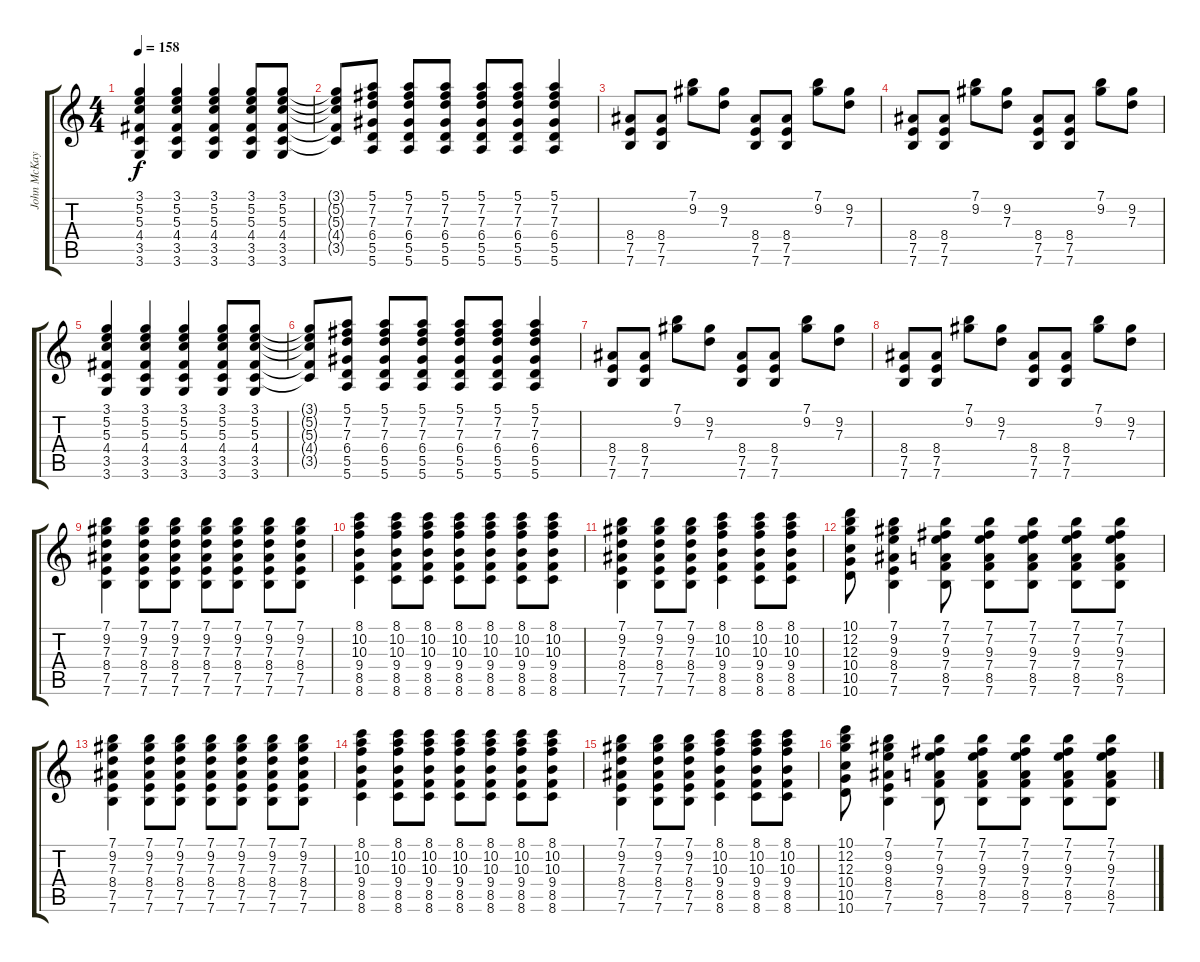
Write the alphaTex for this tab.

\track ("John McKay" "John McKay") {instrument overdrivenguitar}
\staff {score tabs}
\tuning (E4 B3 G3 D3 A2 E2) {hide}
\ts (4 4)
\tempo 158
\clef g2
\ks c
(3.1 5.2 5.3 4.4 3.5 3.6).4{dy f} (3.1 5.2 5.3 4.4 3.5 3.6).4 (3.1 5.2 5.3 4.4 3.5 3.6).4 (3.1 5.2 5.3 4.4 3.5 3.6).8 (3.1 5.2 5.3 4.4 3.5 3.6).8 |
(3.1{t} 5.2{t} 5.3{t} 4.4{t} 3.5{t}).8 (5.1 7.2 7.3 6.4 5.5 5.6).8 (5.1 7.2 7.3 6.4 5.5 5.6).8 (5.1 7.2 7.3 6.4 5.5 5.6).8 (5.1 7.2 7.3 6.4 5.5 5.6).8 (5.1 7.2 7.3 6.4 5.5 5.6).8 (5.1 7.2 7.3 6.4 5.5 5.6).4 |
(8.4 7.5 7.6).8 (8.4 7.5 7.6).8 (7.1 9.2).8 (9.2 7.3).8 (8.4 7.5 7.6).8 (8.4 7.5 7.6).8 (7.1 9.2).8 (9.2 7.3).8 |
(8.4 7.5 7.6).8 (8.4 7.5 7.6).8 (7.1 9.2).8 (9.2 7.3).8 (8.4 7.5 7.6).8 (8.4 7.5 7.6).8 (7.1 9.2).8 (9.2 7.3).8 |
(3.1 5.2 5.3 4.4 3.5 3.6).4 (3.1 5.2 5.3 4.4 3.5 3.6).4 (3.1 5.2 5.3 4.4 3.5 3.6).4 (3.1 5.2 5.3 4.4 3.5 3.6).8 (3.1 5.2 5.3 4.4 3.5 3.6).8 |
(3.1{t} 5.2{t} 5.3{t} 4.4{t} 3.5{t}).8 (5.1 7.2 7.3 6.4 5.5 5.6).8 (5.1 7.2 7.3 6.4 5.5 5.6).8 (5.1 7.2 7.3 6.4 5.5 5.6).8 (5.1 7.2 7.3 6.4 5.5 5.6).8 (5.1 7.2 7.3 6.4 5.5 5.6).8 (5.1 7.2 7.3 6.4 5.5 5.6).4 |
(8.4 7.5 7.6).8 (8.4 7.5 7.6).8 (7.1 9.2).8 (9.2 7.3).8 (8.4 7.5 7.6).8 (8.4 7.5 7.6).8 (7.1 9.2).8 (9.2 7.3).8 |
(8.4 7.5 7.6).8 (8.4 7.5 7.6).8 (7.1 9.2).8 (9.2 7.3).8 (8.4 7.5 7.6).8 (8.4 7.5 7.6).8 (7.1 9.2).8 (9.2 7.3).8 |
(7.1 9.2 7.3 8.4 7.5 7.6).4 (7.1 9.2 7.3 8.4 7.5 7.6).8 (7.1 9.2 7.3 8.4 7.5 7.6).8 (7.1 9.2 7.3 8.4 7.5 7.6).8 (7.1 9.2 7.3 8.4 7.5 7.6).8 (7.1 9.2 7.3 8.4 7.5 7.6).8 (7.1 9.2 7.3 8.4 7.5 7.6).8 |
(8.1 10.2 10.3 9.4 8.5 8.6).4 (8.1 10.2 10.3 9.4 8.5 8.6).8 (8.1 10.2 10.3 9.4 8.5 8.6).8 (8.1 10.2 10.3 9.4 8.5 8.6).8 (8.1 10.2 10.3 9.4 8.5 8.6).8 (8.1 10.2 10.3 9.4 8.5 8.6).8 (8.1 10.2 10.3 9.4 8.5 8.6).8 |
(7.1 9.2 7.3 8.4 7.5 7.6).4 (7.1 9.2 7.3 8.4 7.5 7.6).8 (7.1 9.2 7.3 8.4 7.5 7.6).8 (8.1 10.2 10.3 9.4 8.5 8.6).4 (8.1 10.2 10.3 9.4 8.5 8.6).8 (8.1 10.2 10.3 9.4 8.5 8.6).8 |
(10.1 12.2 12.3 10.4 10.5 10.6).8 (7.1 9.2 9.3 8.4 7.5 7.6).4 (7.1 7.2 9.3 7.4 8.5 7.6).8 (7.1 7.2 9.3 7.4 8.5 7.6).8 (7.1 7.2 9.3 7.4 8.5 7.6).8 (7.1 7.2 9.3 7.4 8.5 7.6).8 (7.1 7.2 9.3 7.4 8.5 7.6).8 |
(7.1 9.2 7.3 8.4 7.5 7.6).4 (7.1 9.2 7.3 8.4 7.5 7.6).8 (7.1 9.2 7.3 8.4 7.5 7.6).8 (7.1 9.2 7.3 8.4 7.5 7.6).8 (7.1 9.2 7.3 8.4 7.5 7.6).8 (7.1 9.2 7.3 8.4 7.5 7.6).8 (7.1 9.2 7.3 8.4 7.5 7.6).8 |
(8.1 10.2 10.3 9.4 8.5 8.6).4 (8.1 10.2 10.3 9.4 8.5 8.6).8 (8.1 10.2 10.3 9.4 8.5 8.6).8 (8.1 10.2 10.3 9.4 8.5 8.6).8 (8.1 10.2 10.3 9.4 8.5 8.6).8 (8.1 10.2 10.3 9.4 8.5 8.6).8 (8.1 10.2 10.3 9.4 8.5 8.6).8 |
(7.1 9.2 7.3 8.4 7.5 7.6).4 (7.1 9.2 7.3 8.4 7.5 7.6).8 (7.1 9.2 7.3 8.4 7.5 7.6).8 (8.1 10.2 10.3 9.4 8.5 8.6).4 (8.1 10.2 10.3 9.4 8.5 8.6).8 (8.1 10.2 10.3 9.4 8.5 8.6).8 |
(10.1 12.2 12.3 10.4 10.5 10.6).8 (7.1 9.2 9.3 8.4 7.5 7.6).4 (7.1 7.2 9.3 7.4 8.5 7.6).8 (7.1 7.2 9.3 7.4 8.5 7.6).8 (7.1 7.2 9.3 7.4 8.5 7.6).8 (7.1 7.2 9.3 7.4 8.5 7.6).8 (7.1 7.2 9.3 7.4 8.5 7.6).8
